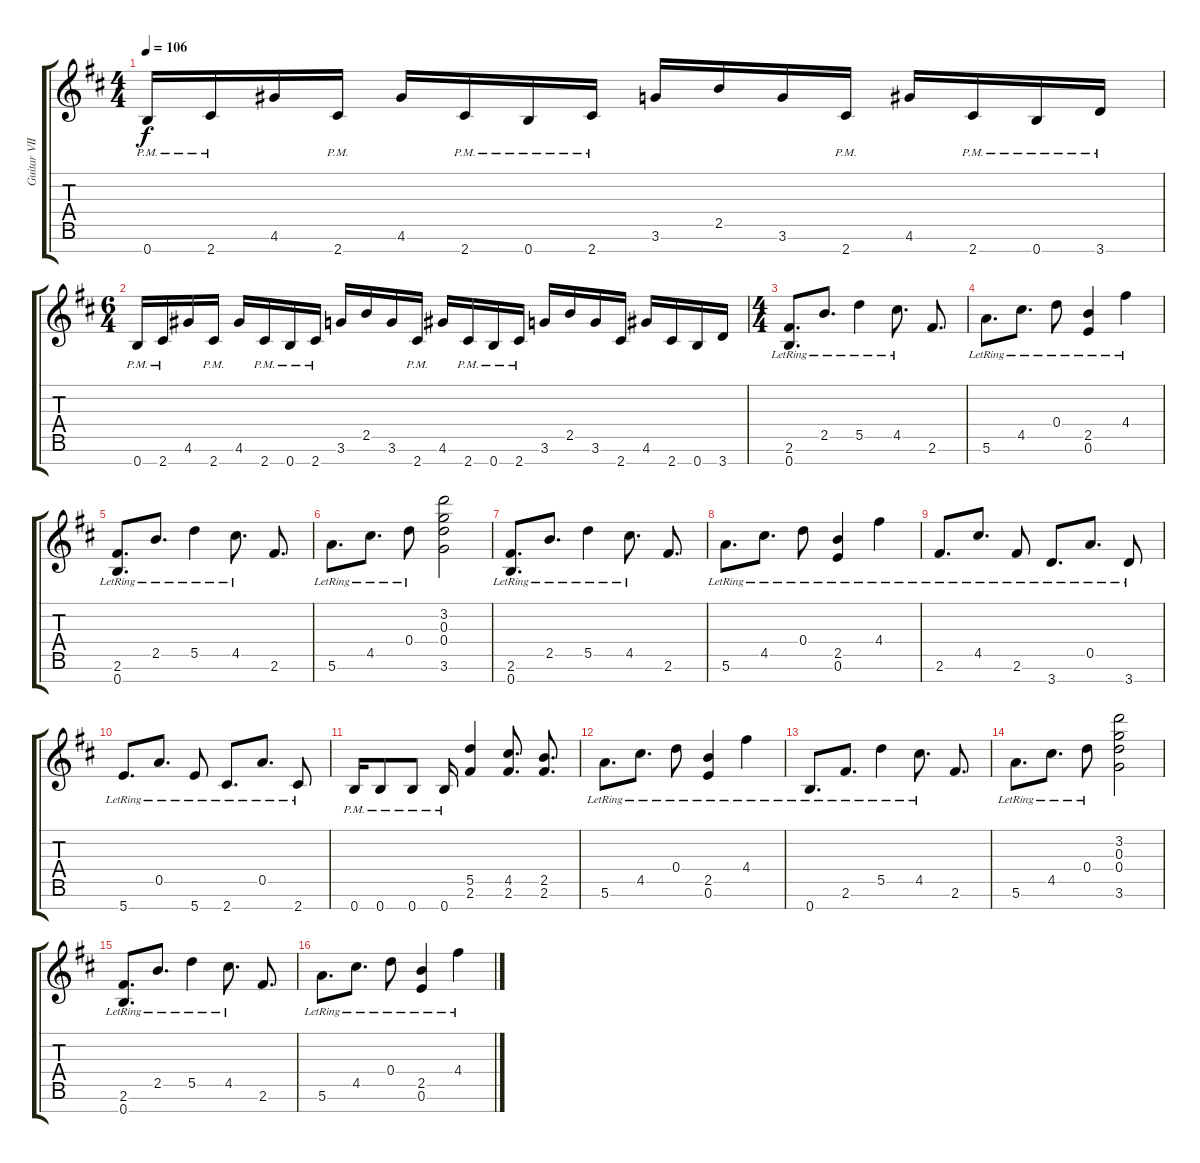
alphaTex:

\track ("Guitar VIII (7 strings Standard Tuning)" "Guitar VII") {instrument distortionguitar}
\staff {score tabs}
\tuning (E4 B3 G3 D3 A2 E2 B1) {hide}
\ts (4 4)
\tempo 106
\clef g2
\ks d
0.7{pm}.16{ot 8vb dy f} 2.7{pm}.16{ot 8vb} 4.6.16{ot 8vb} 2.7{pm}.16{ot 8vb} 4.6.16{ot 8vb} 2.7{pm}.16{ot 8vb} 0.7{pm}.16{ot 8vb} 2.7{pm}.16{ot 8vb} 3.6.16{ot 8vb} 2.5.16{ot 8vb} 3.6.16{ot 8vb} 2.7{pm}.16{ot 8vb} 4.6.16{ot 8vb} 2.7{pm}.16{ot 8vb} 0.7{pm}.16{ot 8vb} 3.7{pm}.16{ot 8vb} |
\ts (6 4)
0.7{pm}.16{ot 8vb} 2.7{pm}.16{ot 8vb} 4.6.16{ot 8vb} 2.7{pm}.16{ot 8vb} 4.6.16{ot 8vb} 2.7{pm}.16{ot 8vb} 0.7{pm}.16{ot 8vb} 2.7{pm}.16{ot 8vb} 3.6.16{ot 8vb} 2.5.16{ot 8vb} 3.6.16{ot 8vb} 2.7{pm}.16{ot 8vb} 4.6.16{ot 8vb} 2.7{pm}.16{ot 8vb} 0.7{pm}.16{ot 8vb} 2.7{pm}.16{ot 8vb} 3.6.16{ot 8vb} 2.5.16{ot 8vb} 3.6.16{ot 8vb} 2.7.16{ot 8vb} 4.6.16{ot 8vb} 2.7.16{ot 8vb} 0.7.16{ot 8vb} 3.7.16{ot 8vb} |
\ts (4 4)
(2.6{lr} 0.7{lr}).8{d ot 8vb instrument overdrivenguitar} 2.5{lr}.8{d ot 8vb} 5.5{lr}.4{ot 8vb} 4.5{lr}.8{d ot 8vb} 2.6.8{d ot 8vb} |
5.6{lr}.8{d ot 8vb} 4.5{lr}.8{d ot 8vb} 0.4{lr}.8{ot 8vb} (2.5{lr} 0.6{lr}).4{ot 8vb} 4.4{lr}.4{ot 8vb} |
(2.6{lr} 0.7{lr}).8{d ot 8vb} 2.5{lr}.8{d ot 8vb} 5.5{lr}.4{ot 8vb} 4.5{lr}.8{d ot 8vb} 2.6.8{d ot 8vb} |
5.6{lr}.8{d ot 8vb} 4.5{lr}.8{d ot 8vb} 0.4{lr}.8{ot 8vb} (3.2 0.3 0.4 3.6).2{ot 8vb} |
(2.6{lr} 0.7{lr}).8{d ot 8vb} 2.5{lr}.8{d ot 8vb} 5.5{lr}.4{ot 8vb} 4.5{lr}.8{d ot 8vb} 2.6.8{d ot 8vb} |
5.6{lr}.8{d ot 8vb} 4.5{lr}.8{d ot 8vb} 0.4{lr}.8{ot 8vb} (2.5{lr} 0.6{lr}).4{ot 8vb} 4.4{lr}.4{ot 8vb} |
2.6{lr}.8{d ot 8vb} 4.5{lr}.8{d ot 8vb} 2.6{lr}.8{ot 8vb} 3.7{lr}.8{d ot 8vb} 0.5{lr}.8{d ot 8vb} 3.7{lr}.8{ot 8vb} |
5.7{lr}.8{d ot 8vb} 0.5{lr}.8{d ot 8vb} 5.7{lr}.8{ot 8vb} 2.7{lr}.8{d ot 8vb} 0.5{lr}.8{d ot 8vb} 2.7{lr}.8{ot 8vb} |
0.7{pm}.16{ot 8vb} 0.7{pm}.8{ot 8vb} 0.7{pm}.8{ot 8vb} 0.7{pm}.16{ot 8vb} (5.5 2.6).4{ot 8vb} (4.5 2.6).8{d ot 8vb} (2.5 2.6).8{d ot 8vb} |
5.6{lr}.8{d ot 8vb} 4.5{lr}.8{d ot 8vb} 0.4{lr}.8{ot 8vb} (2.5{lr} 0.6{lr}).4{ot 8vb} 4.4{lr}.4{ot 8vb} |
0.7{lr}.8{d ot 8vb} 2.6{lr}.8{d ot 8vb} 5.5{lr}.4{ot 8vb} 4.5{lr}.8{d ot 8vb} 2.6.8{d ot 8vb} |
5.6{lr}.8{d ot 8vb} 4.5{lr}.8{d ot 8vb} 0.4{lr}.8{ot 8vb} (3.2 0.3 0.4 3.6).2{ot 8vb} |
(2.6{lr} 0.7{lr}).8{d ot 8vb} 2.5{lr}.8{d ot 8vb} 5.5{lr}.4{ot 8vb} 4.5{lr}.8{d ot 8vb} 2.6.8{d ot 8vb} |
5.6{lr}.8{d ot 8vb} 4.5{lr}.8{d ot 8vb} 0.4{lr}.8{ot 8vb} (2.5{lr} 0.6{lr}).4{ot 8vb} 4.4{lr}.4{ot 8vb}
